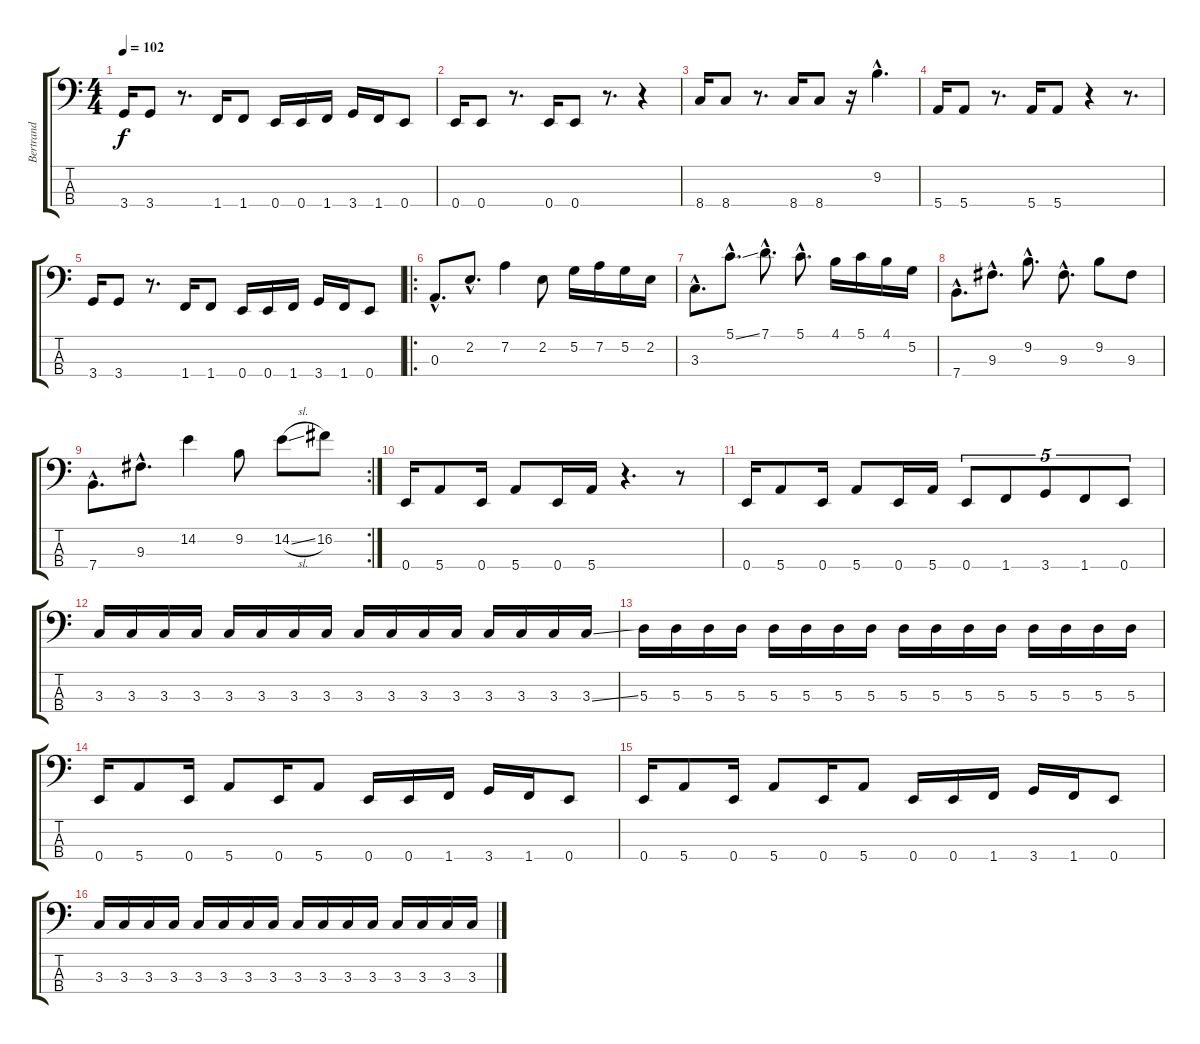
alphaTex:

\track ("Bertrand" "Bertrand") {instrument electricbasspick}
\staff {score tabs}
\tuning (G2 D2 A1 E1) {hide}
\ts (4 4)
\tempo 102
\clef f4
\ks c
3.4.16{dy f} 3.4.8 r.8{d} 1.4.16 1.4.8 0.4.16 0.4.16 1.4.16 3.4.16 1.4.16 0.4.8 |
0.4.16 0.4.8 r.8{d} 0.4.16 0.4.8 r.8{d} r.4 |
8.4.16 8.4.8 r.8{d} 8.4.16 8.4.8 r.16 9.2{hac}.4{d} |
5.4.16 5.4.8 r.8{d} 5.4.16 5.4.8 r.4 r.8{d} |
3.4.16 3.4.8 r.8{d} 1.4.16 1.4.8 0.4.16 0.4.16 1.4.16 3.4.16 1.4.16 0.4.8 |
\ro
0.3{hac}.8{d} 2.2{hac}.8{d} 7.2.4 2.2.8 5.2.16 7.2.16 5.2.16 2.2.16 |
3.3{hac}.8{d} 5.1{ss hac}.8{d} 7.1{hac}.8{d} 5.1{hac}.8{d} 4.1.16 5.1.16 4.1.16 5.2.16 |
7.4{hac}.8{d} 9.3{hac}.8{d} 9.2{hac}.8{d} 9.3{hac}.8{d} 9.2.8 9.3.8 |
\rc 2
7.4{hac}.8{d} 9.3{hac}.8{d} 14.2.4 9.2.8 14.2{sl}.8 16.2.8 |
0.4.16 5.4.8 0.4.16 5.4.8 0.4.16 5.4.16 r.4{d} r.8 |
0.4.16 5.4.8 0.4.16 5.4.8 0.4.16 5.4.16 0.4.8{tu (5 4)} 1.4.8{tu (5 4)} 3.4.8{tu (5 4)} 1.4.8{tu (5 4)} 0.4.8{tu (5 4)} |
3.3.16 3.3.16 3.3.16 3.3.16 3.3.16 3.3.16 3.3.16 3.3.16 3.3.16 3.3.16 3.3.16 3.3.16 3.3.16 3.3.16 3.3.16 3.3{ss}.16 |
5.3.16 5.3.16 5.3.16 5.3.16 5.3.16 5.3.16 5.3.16 5.3.16 5.3.16 5.3.16 5.3.16 5.3.16 5.3.16 5.3.16 5.3.16 5.3.16 |
0.4.16 5.4.8 0.4.16 5.4.8 0.4.16 5.4.8 0.4.16 0.4.16 1.4.16 3.4.16 1.4.16 0.4.8 |
0.4.16 5.4.8 0.4.16 5.4.8 0.4.16 5.4.8 0.4.16 0.4.16 1.4.16 3.4.16 1.4.16 0.4.8 |
3.3.16 3.3.16 3.3.16 3.3.16 3.3.16 3.3.16 3.3.16 3.3.16 3.3.16 3.3.16 3.3.16 3.3.16 3.3.16 3.3.16 3.3.16 3.3{ss}.16
